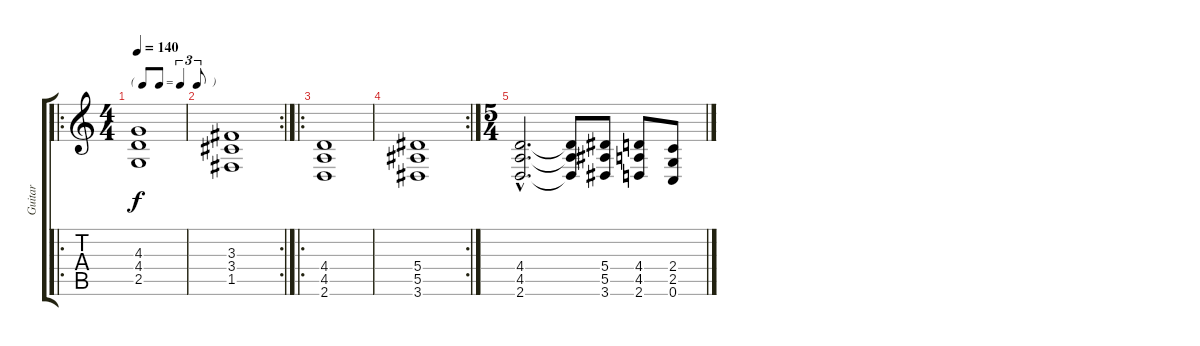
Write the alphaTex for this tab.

\track ("Guitar" "Guitar") {instrument overdrivenguitar}
\staff {score tabs}
\tuning (C4 G3 Eb3 Bb2 F2 C2) {hide}
\ro
\ts (4 4)
\tf triplet8th
\tempo 140
\clef g2
\ks c
(4.3 4.4 2.5).1{dy f} |
\rc 2
(3.3 3.4 1.5).1 |
\ro
(4.4 4.5 2.6).1 |
\rc 2
(5.4 5.5 3.6).1 |
\ts (5 4)
(4.4{hac} 4.5{hac} 2.6{hac}).2{d} (4.4{t} 4.5{t} 2.6{t}).8 (5.4 5.5 3.6).8 (4.4 4.5 2.6).8 (2.4 2.5 0.6).8
